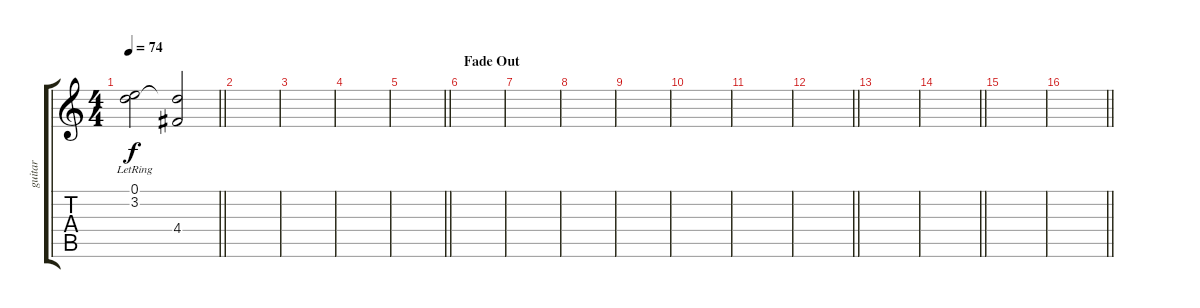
\track ("guitar" "guitar") {instrument electricguitarmuted}
\staff {score tabs}
\tuning (E4 B3 G3 D3 A2 E2) {hide}
\ts (4 4)
\tempo 74
\clef g2
\barLineRight lightlight
\ks c
(0.1{t} 3.2{lr}).2{dy f} (3.2{t} 4.4).2 |
|
|
|
\barLineRight lightlight
|
\section ("" "Fade Out")
|
|
|
|
|
|
\barLineRight lightlight
|
|
\barLineRight lightlight
|
|
\barLineRight lightlight
